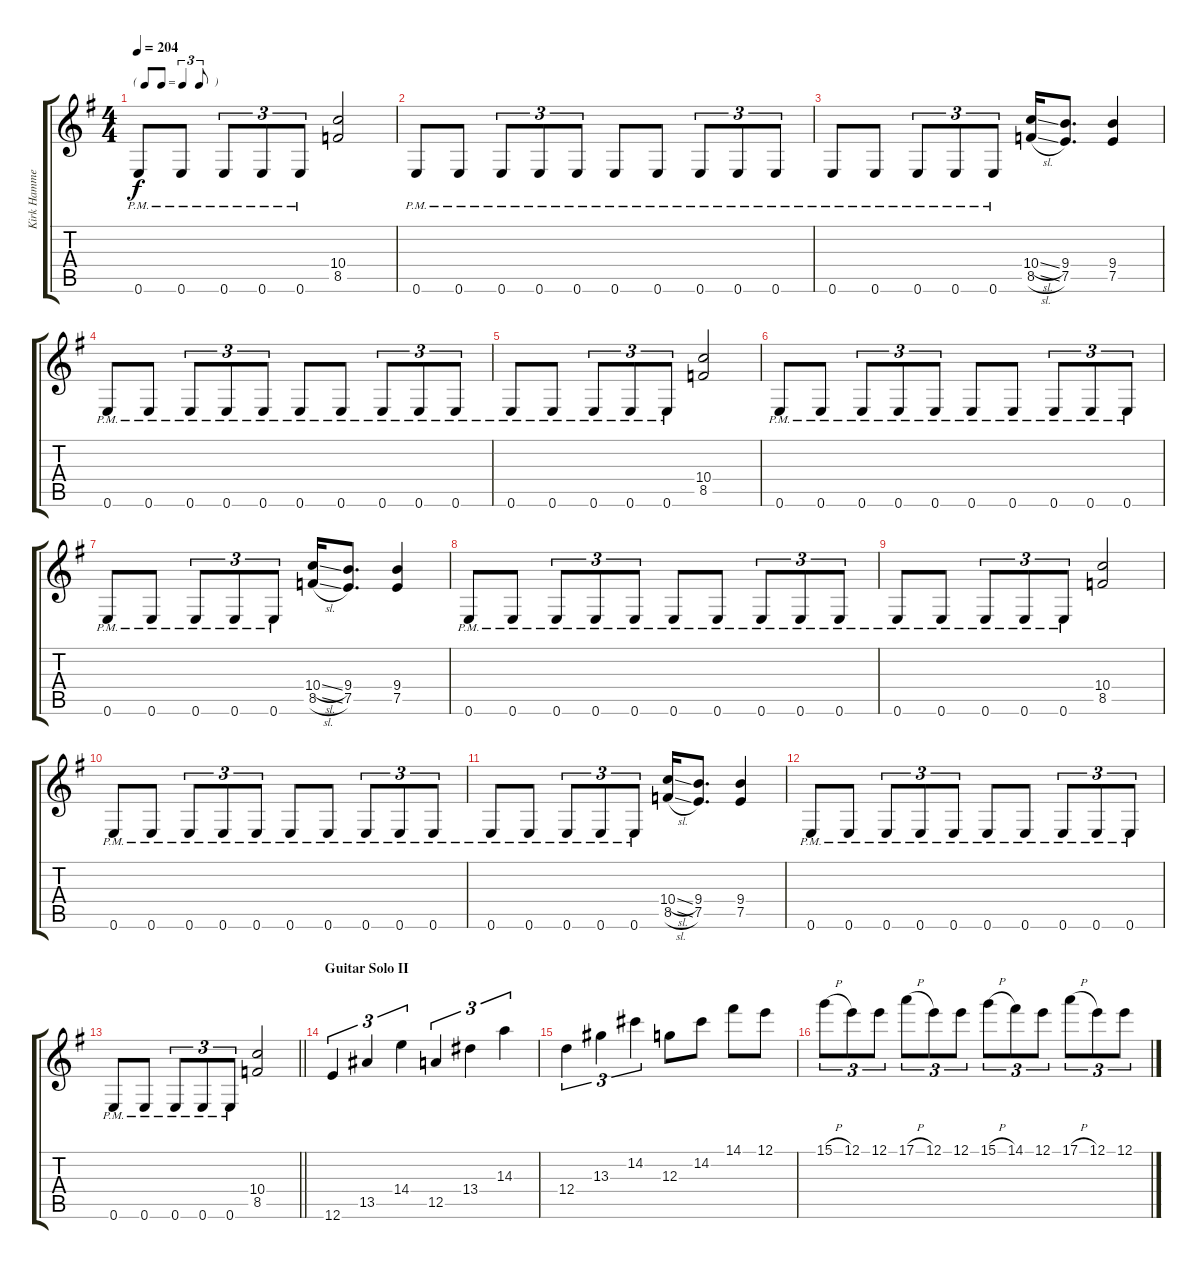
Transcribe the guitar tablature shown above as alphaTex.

\track ("Kirk Hammet" "Kirk Hamme") {instrument distortionguitar}
\staff {score tabs}
\tuning (E4 B3 G3 D3 A2 E2) {hide}
\ts (4 4)
\tf triplet8th
\tempo 204
\clef g2
\ks eminor
0.6{pm}.8{dy f} 0.6{pm}.8 0.6{pm}.8{tu (3 2)} 0.6{pm}.8{tu (3 2)} 0.6{pm}.8{tu (3 2)} (10.4 8.5).2 |
0.6{pm}.8 0.6{pm}.8 0.6{pm}.8{tu (3 2)} 0.6{pm}.8{tu (3 2)} 0.6{pm}.8{tu (3 2)} 0.6{pm}.8 0.6{pm}.8 0.6{pm}.8{tu (3 2)} 0.6{pm}.8{tu (3 2)} 0.6{pm}.8{tu (3 2)} |
0.6{pm}.8 0.6{pm}.8 0.6{pm}.8{tu (3 2)} 0.6{pm}.8{tu (3 2)} 0.6{pm}.8{tu (3 2)} (10.4{sl} 8.5{sl}).16 (9.4 7.5).8{d} (9.4 7.5).4 |
0.6{pm}.8 0.6{pm}.8 0.6{pm}.8{tu (3 2)} 0.6{pm}.8{tu (3 2)} 0.6{pm}.8{tu (3 2)} 0.6{pm}.8 0.6{pm}.8 0.6{pm}.8{tu (3 2)} 0.6{pm}.8{tu (3 2)} 0.6{pm}.8{tu (3 2)} |
0.6{pm}.8 0.6{pm}.8 0.6{pm}.8{tu (3 2)} 0.6{pm}.8{tu (3 2)} 0.6{pm}.8{tu (3 2)} (10.4 8.5).2 |
0.6{pm}.8 0.6{pm}.8 0.6{pm}.8{tu (3 2)} 0.6{pm}.8{tu (3 2)} 0.6{pm}.8{tu (3 2)} 0.6{pm}.8 0.6{pm}.8 0.6{pm}.8{tu (3 2)} 0.6{pm}.8{tu (3 2)} 0.6{pm}.8{tu (3 2)} |
0.6{pm}.8 0.6{pm}.8 0.6{pm}.8{tu (3 2)} 0.6{pm}.8{tu (3 2)} 0.6{pm}.8{tu (3 2)} (10.4{sl} 8.5{sl}).16 (9.4 7.5).8{d} (9.4 7.5).4 |
0.6{pm}.8 0.6{pm}.8 0.6{pm}.8{tu (3 2)} 0.6{pm}.8{tu (3 2)} 0.6{pm}.8{tu (3 2)} 0.6{pm}.8 0.6{pm}.8 0.6{pm}.8{tu (3 2)} 0.6{pm}.8{tu (3 2)} 0.6{pm}.8{tu (3 2)} |
0.6{pm}.8 0.6{pm}.8 0.6{pm}.8{tu (3 2)} 0.6{pm}.8{tu (3 2)} 0.6{pm}.8{tu (3 2)} (10.4 8.5).2 |
0.6{pm}.8 0.6{pm}.8 0.6{pm}.8{tu (3 2)} 0.6{pm}.8{tu (3 2)} 0.6{pm}.8{tu (3 2)} 0.6{pm}.8 0.6{pm}.8 0.6{pm}.8{tu (3 2)} 0.6{pm}.8{tu (3 2)} 0.6{pm}.8{tu (3 2)} |
0.6{pm}.8 0.6{pm}.8 0.6{pm}.8{tu (3 2)} 0.6{pm}.8{tu (3 2)} 0.6{pm}.8{tu (3 2)} (10.4{sl} 8.5{sl}).16 (9.4 7.5).8{d} (9.4 7.5).4 |
0.6{pm}.8 0.6{pm}.8 0.6{pm}.8{tu (3 2)} 0.6{pm}.8{tu (3 2)} 0.6{pm}.8{tu (3 2)} 0.6{pm}.8 0.6{pm}.8 0.6{pm}.8{tu (3 2)} 0.6{pm}.8{tu (3 2)} 0.6{pm}.8{tu (3 2)} |
\barLineRight lightlight
0.6{pm}.8 0.6{pm}.8 0.6{pm}.8{tu (3 2)} 0.6{pm}.8{tu (3 2)} 0.6{pm}.8{tu (3 2)} (10.4 8.5).2 |
\section ("" "Guitar Solo II")
12.6.4{tu (3 2)} 13.5.4{tu (3 2)} 14.4.4{tu (3 2)} 12.5.4{tu (3 2)} 13.4.4{tu (3 2)} 14.3.4{tu (3 2)} |
12.4.4{tu (3 2)} 13.3.4{tu (3 2)} 14.2.4{tu (3 2)} 12.3.8 14.2.8 14.1.8 12.1.8 |
15.1{h}.8{tu (3 2)} 12.1.8{tu (3 2)} 12.1.8{tu (3 2)} 17.1{h}.8{tu (3 2)} 12.1.8{tu (3 2)} 12.1.8{tu (3 2)} 15.1{h}.8{tu (3 2)} 14.1.8{tu (3 2)} 12.1.8{tu (3 2)} 17.1{h}.8{tu (3 2)} 12.1.8{tu (3 2)} 12.1.8{tu (3 2)}
